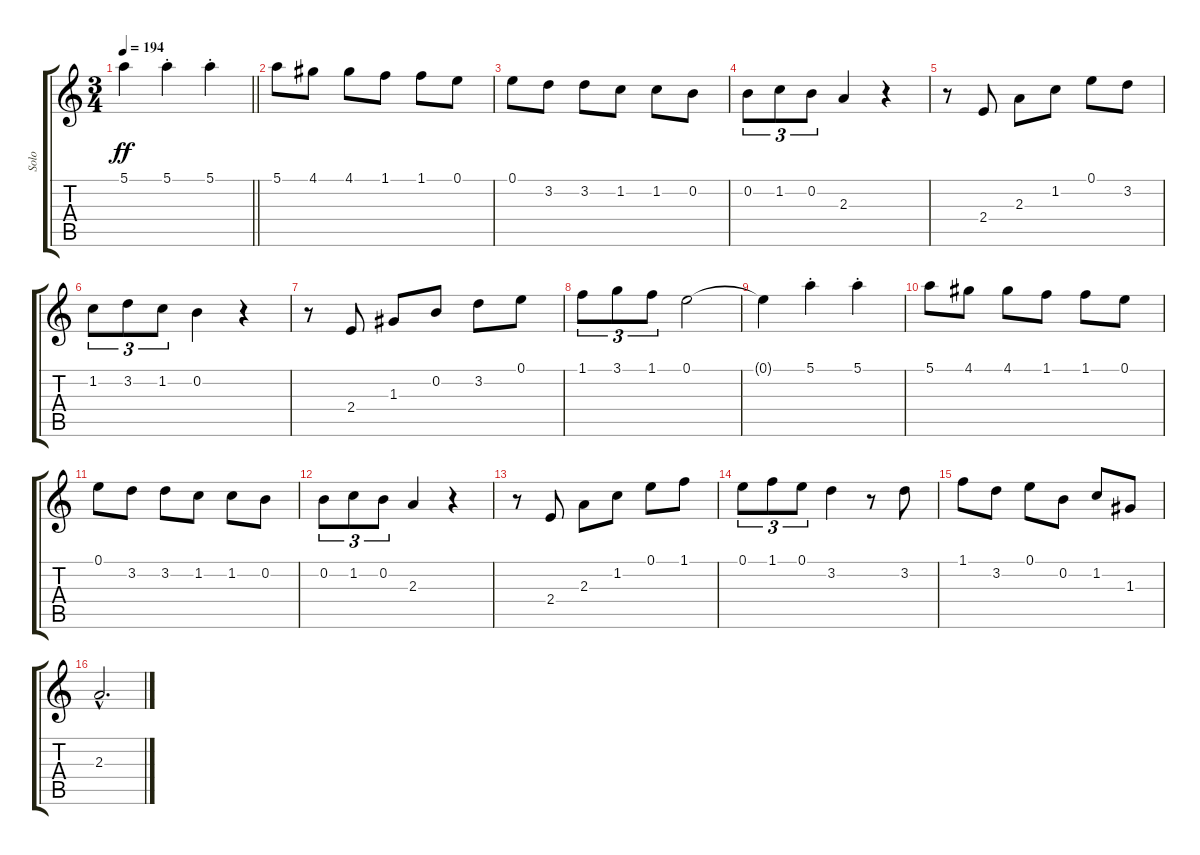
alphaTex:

\track ("Solo" "Solo") {instrument acousticguitarsteel}
\staff {score tabs}
\tuning (E4 B3 G3 D3 A2 E2) {hide}
\ts (3 4)
\tempo 194
\clef g2
\barLineRight lightlight
\ks aminor
5.1.4{dy ff} 5.1{st}.4 5.1{st}.4 |
5.1.8 4.1.8 4.1.8 1.1.8 1.1.8 0.1.8 |
0.1.8 3.2.8 3.2.8 1.2.8 1.2.8 0.2.8 |
0.2.8{tu (3 2)} 1.2.8{tu (3 2)} 0.2.8{tu (3 2)} 2.3.4 r.4 |
r.8 2.4.8 2.3.8 1.2.8 0.1.8 3.2.8 |
1.2.8{tu (3 2)} 3.2.8{tu (3 2)} 1.2.8{tu (3 2)} 0.2.4 r.4 |
r.8 2.4.8 1.3.8 0.2.8 3.2.8 0.1.8 |
1.1.8{tu (3 2)} 3.1.8{tu (3 2)} 1.1.8{tu (3 2)} 0.1.2 |
0.1{t}.4 5.1{st}.4 5.1{st}.4 |
5.1.8 4.1.8 4.1.8 1.1.8 1.1.8 0.1.8 |
0.1.8 3.2.8 3.2.8 1.2.8 1.2.8 0.2.8 |
0.2.8{tu (3 2)} 1.2.8{tu (3 2)} 0.2.8{tu (3 2)} 2.3.4 r.4 |
r.8 2.4.8 2.3.8 1.2.8 0.1.8 1.1.8 |
0.1.8{tu (3 2)} 1.1.8{tu (3 2)} 0.1.8{tu (3 2)} 3.2.4 r.8 3.2.8 |
1.1.8 3.2.8 0.1.8 0.2.8 1.2.8 1.3.8 |
2.3{hac}.2{d}
